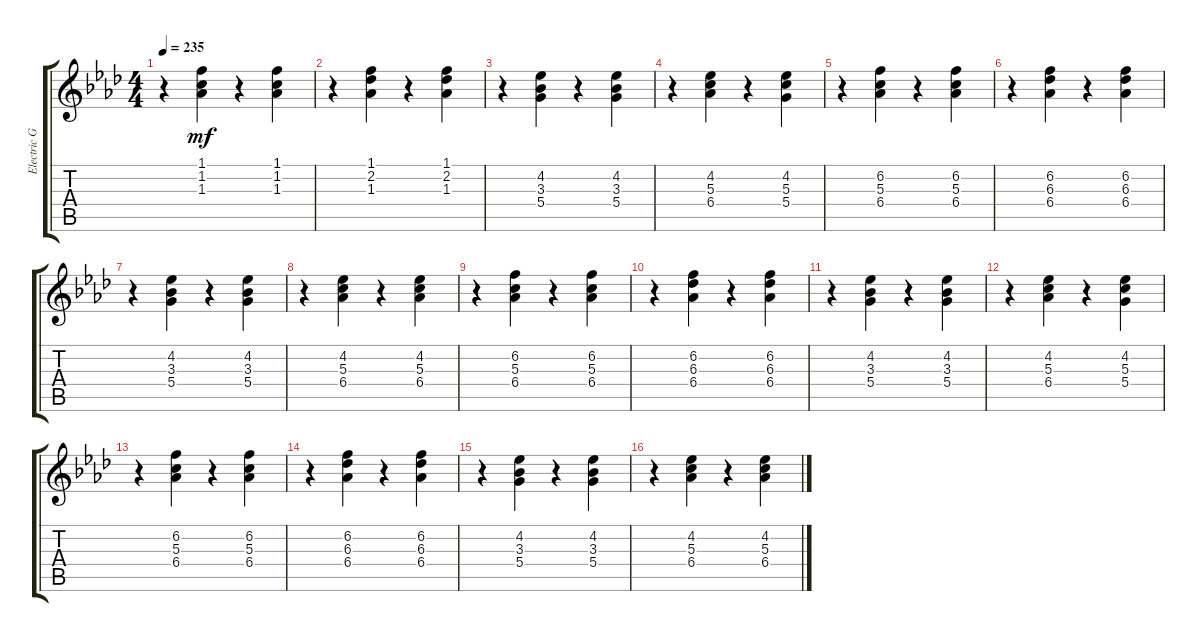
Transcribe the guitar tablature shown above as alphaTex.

\track ("Electric Guitar" "Electric G") {instrument distortionguitar}
\staff {score tabs}
\tuning (E4 B3 G3 D3 A2 E2) {hide}
\ts (4 4)
\tempo 235
\clef g2
\ks ab
r.4{dy mf} (1.1 1.2 1.3).4 r.4 (1.1 1.2 1.3).4 |
r.4 (1.1 2.2 1.3).4 r.4 (1.1 2.2 1.3).4 |
r.4 (4.2 3.3 5.4).4 r.4 (4.2 3.3 5.4).4 |
r.4 (4.2 5.3 6.4).4 r.4 (4.2 5.3 5.4).4 |
r.4 (6.2 5.3 6.4).4 r.4 (6.2 5.3 6.4).4 |
r.4 (6.2 6.3 6.4).4 r.4 (6.2 6.3 6.4).4 |
r.4 (4.2 3.3 5.4).4 r.4 (4.2 3.3 5.4).4 |
r.4 (4.2 5.3 6.4).4 r.4 (4.2 5.3 6.4).4 |
r.4 (6.2 5.3 6.4).4 r.4 (6.2 5.3 6.4).4 |
r.4 (6.2 6.3 6.4).4 r.4 (6.2 6.3 6.4).4 |
r.4 (4.2 3.3 5.4).4 r.4 (4.2 3.3 5.4).4 |
r.4 (4.2 5.3 6.4).4 r.4 (4.2 5.3 5.4).4 |
r.4 (6.2 5.3 6.4).4 r.4 (6.2 5.3 6.4).4 |
r.4 (6.2 6.3 6.4).4 r.4 (6.2 6.3 6.4).4 |
r.4 (4.2 3.3 5.4).4 r.4 (4.2 3.3 5.4).4 |
r.4 (4.2 5.3 6.4).4 r.4 (4.2 5.3 6.4).4
